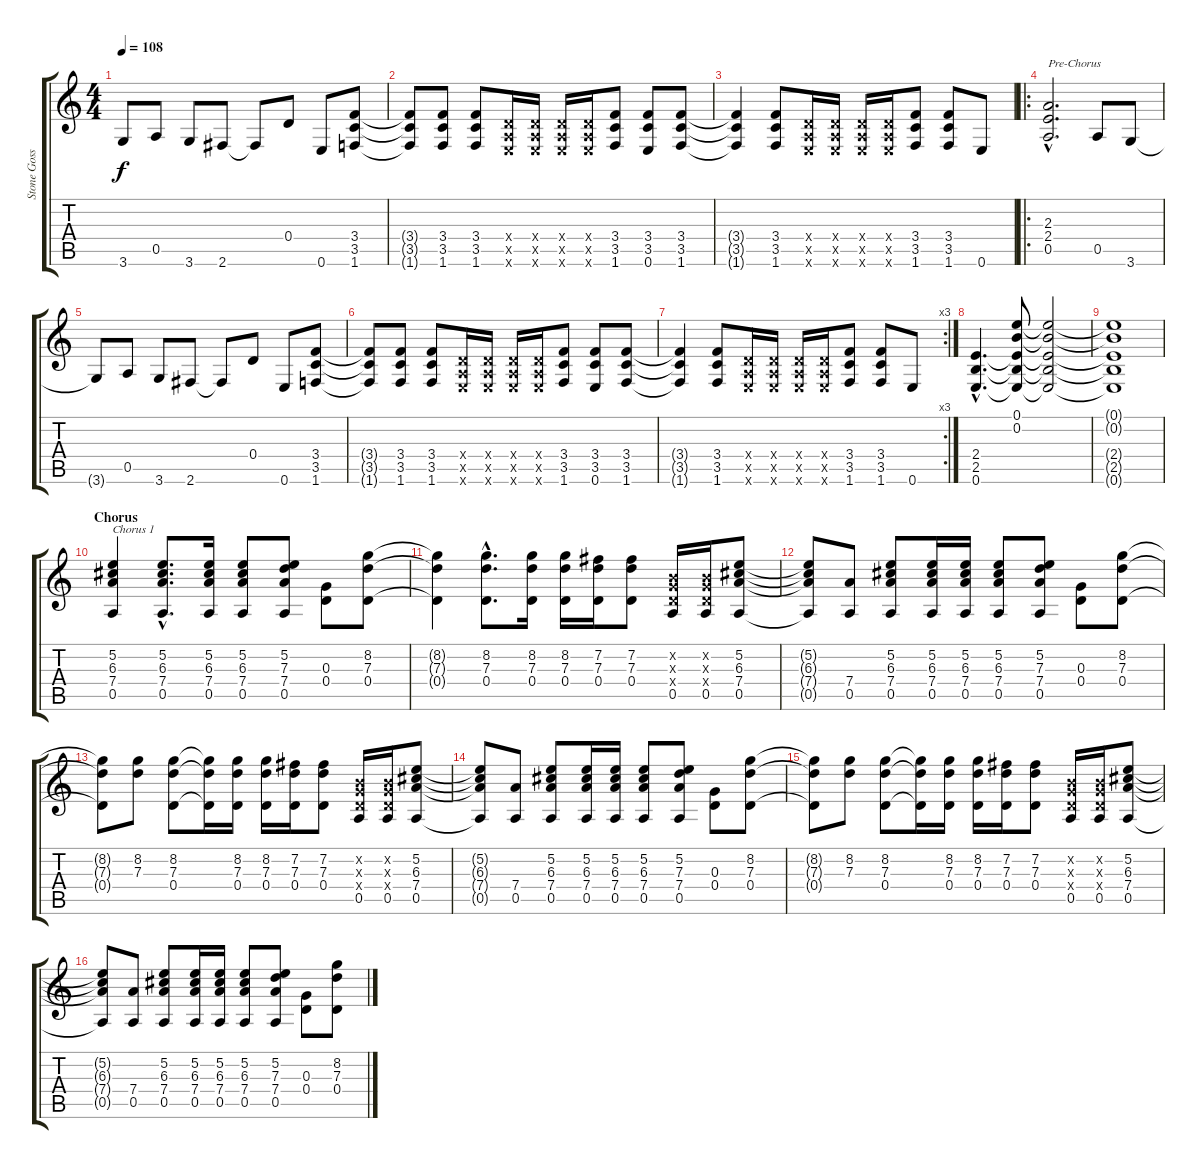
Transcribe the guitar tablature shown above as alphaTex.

\track ("Stone Gossard" "Stone Goss") {instrument overdrivenguitar}
\staff {score tabs}
\tuning (E4 B3 G3 D3 A2 E2) {hide}
\ts (4 4)
\tempo 108
\clef g2
\ks c
3.6{t}.8{dy f} 0.5.8 3.6.8 2.6.8 2.6{t}.8 0.4.8 0.6.8 (3.4 3.5 1.6).8 |
(3.4{t} 3.5{t} 1.6{t}).8 (3.4 3.5 1.6).8 (3.4 3.5 1.6).8 (0.4{x} 0.5{x} 0.6{x}).16 (0.4{x} 0.5{x} 0.6{x}).16 (0.4{x} 0.5{x} 0.6{x}).16 (0.4{x} 0.5{x} 0.6{x}).16 (3.4 3.5 1.6).8 (3.4 3.5 0.6).8 (3.4 3.5 1.6).8 |
(3.4{t} 3.5{t} 1.6{t}).4 (3.4 3.5 1.6).8 (0.4{x} 0.5{x} 0.6{x}).16 (0.4{x} 0.5{x} 0.6{x}).16 (0.4{x} 0.5{x} 0.6{x}).16 (0.4{x} 0.5{x} 0.6{x}).16 (3.4 3.5 1.6).8 (3.4 3.5 1.6).8 0.6.8 |
\ro
\section ("" "")
(2.3{hac} 2.4{hac} 0.5{hac}).2{d txt "Pre-Chorus" instrument overdrivenguitar} 0.5.8 3.6.8 |
3.6{t}.8 0.5.8 3.6.8 2.6.8 2.6{t}.8 0.4.8 0.6.8 (3.4 3.5 1.6).8 |
(3.4{t} 3.5{t} 1.6{t}).8 (3.4 3.5 1.6).8 (3.4 3.5 1.6).8 (0.4{x} 0.5{x} 0.6{x}).16 (0.4{x} 0.5{x} 0.6{x}).16 (0.4{x} 0.5{x} 0.6{x}).16 (0.4{x} 0.5{x} 0.6{x}).16 (3.4 3.5 1.6).8 (3.4 3.5 0.6).8 (3.4 3.5 1.6).8 |
\rc 3
(3.4{t} 3.5{t} 1.6{t}).4 (3.4 3.5 1.6).8 (0.4{x} 0.5{x} 0.6{x}).16 (0.4{x} 0.5{x} 0.6{x}).16 (0.4{x} 0.5{x} 0.6{x}).16 (0.4{x} 0.5{x} 0.6{x}).16 (3.4 3.5 1.6).8 (3.4 3.5 1.6).8 0.6.8 |
(2.4{hac} 2.5{hac} 0.6{hac}).4{d} (0.1 0.2 2.4{t} 2.5{t} 0.6{t}).8 (0.1{t} 0.2{t} 2.4{t} 2.5{t} 0.6{t}).2 |
(0.1{t} 0.2{t} 2.4{t} 2.5{t} 0.6{t}).1 |
\section ("" "Chorus")
(5.2 6.3 7.4 0.5).4{txt "Chorus 1"} (5.2{hac} 6.3{hac} 7.4{hac} 0.5{hac}).8{d} (5.2 6.3 7.4 0.5).16 (5.2 6.3 7.4 0.5).8 (5.2 7.3 7.4 0.5).8 (0.3 0.4).8 (8.2 7.3 0.4).8 |
(8.2{t} 7.3{t} 0.4{t}).4 (8.2{hac} 7.3{hac} 0.4{hac}).8{d} (8.2 7.3 0.4).16 (8.2 7.3 0.4).16 (7.2 7.3 0.4).16 (7.2 7.3 0.4).8 (0.2{x} 0.3{x} 0.4{x} 0.5).16 (0.2{x} 0.3{x} 0.4{x} 0.5).16 (5.2 6.3 7.4 0.5).8 |
(5.2{t} 6.3{t} 7.4{t} 0.5{t}).8 (7.4 0.5).8 (5.2 6.3 7.4 0.5).8 (5.2 6.3 7.4 0.5).16 (5.2 6.3 7.4 0.5).16 (5.2 6.3 7.4 0.5).8 (5.2 7.3 7.4 0.5).8 (0.3 0.4).8 (8.2 7.3 0.4).8 |
(8.2{t} 7.3{t} 0.4{t}).8 (8.2 7.3).8 (8.2 7.3 0.4).8 (8.2{t} 7.3{t} 0.4{t}).16 (8.2 7.3 0.4).16 (8.2 7.3 0.4).16 (7.2 7.3 0.4).16 (7.2 7.3 0.4).8 (0.2{x} 0.3{x} 0.4{x} 0.5).16 (0.2{x} 0.3{x} 0.4{x} 0.5).16 (5.2 6.3 7.4 0.5).8 |
(5.2{t} 6.3{t} 7.4{t} 0.5{t}).8 (7.4 0.5).8 (5.2 6.3 7.4 0.5).8 (5.2 6.3 7.4 0.5).16 (5.2 6.3 7.4 0.5).16 (5.2 6.3 7.4 0.5).8 (5.2 7.3 7.4 0.5).8 (0.3 0.4).8 (8.2 7.3 0.4).8 |
(8.2{t} 7.3{t} 0.4{t}).8 (8.2 7.3).8 (8.2 7.3 0.4).8 (8.2{t} 7.3{t} 0.4{t}).16 (8.2 7.3 0.4).16 (8.2 7.3 0.4).16 (7.2 7.3 0.4).16 (7.2 7.3 0.4).8 (0.2{x} 0.3{x} 0.4{x} 0.5).16 (0.2{x} 0.3{x} 0.4{x} 0.5).16 (5.2 6.3 7.4 0.5).8 |
(5.2{t} 6.3{t} 7.4{t} 0.5{t}).8 (7.4 0.5).8 (5.2 6.3 7.4 0.5).8 (5.2 6.3 7.4 0.5).16 (5.2 6.3 7.4 0.5).16 (5.2 6.3 7.4 0.5).8 (5.2 7.3 7.4 0.5).8 (0.3 0.4).8 (8.2 7.3 0.4).8
